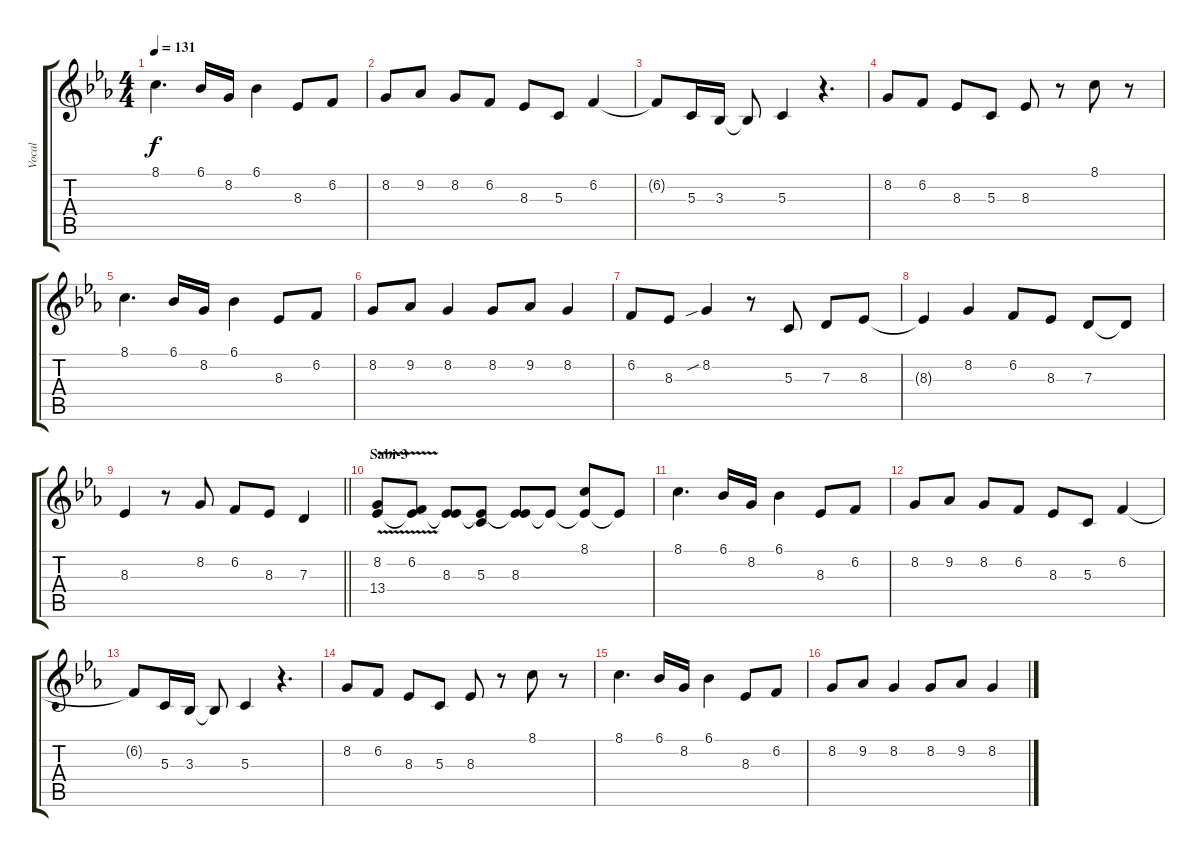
\track ("Vocal" "Vocal") {instrument lead2sawtooth}
\staff {score tabs}
\tuning (E4 B3 G3 D3 A2 E2) {hide}
\ts (4 4)
\tempo 131
\clef g2
\ks eb
8.1.4{d dy f} 6.1.16 8.2.16 6.1.4 8.3.8 6.2.8 |
8.2.8 9.2.8 8.2.8 6.2.8 8.3.8 5.3.8 6.2.4 |
6.2{t}.8 5.3.16 3.3.16 3.3{t}.8 5.3.4 r.4{d} |
8.2.8 6.2.8 8.3.8 5.3.8 8.3.8 r.8 8.1.8 r.8 |
8.1.4{d} 6.1.16 8.2.16 6.1.4 8.3.8 6.2.8 |
8.2.8 9.2.8 8.2.4 8.2.8 9.2.8 8.2.4 |
6.2.8 8.3.8 8.2{sib}.4 r.8 5.3.8 7.3.8 8.3.8 |
8.3{t}.4 8.2.4 6.2.8 8.3.8 7.3.8 7.3{t}.8 |
\barLineRight lightlight
8.3.4 r.8 8.2.8 6.2.8 8.3.8 7.3.4 |
\section ("" "Sabi-3")
(8.2 13.4{v}).8 (6.2 13.4{t}).8 (8.3 13.4{t}).8 (5.3 13.4{t}).8 (8.3 13.4{t}).8 13.4{t}.8 (8.1 13.4{t}).8 13.4{t}.8 |
8.1.4{d} 6.1.16 8.2.16 6.1.4 8.3.8 6.2.8 |
8.2.8 9.2.8 8.2.8 6.2.8 8.3.8 5.3.8 6.2.4 |
6.2{t}.8 5.3.16 3.3.16 3.3{t}.8 5.3.4 r.4{d} |
8.2.8 6.2.8 8.3.8 5.3.8 8.3.8 r.8 8.1.8 r.8 |
8.1.4{d} 6.1.16 8.2.16 6.1.4 8.3.8 6.2.8 |
8.2.8 9.2.8 8.2.4 8.2.8 9.2.8 8.2.4
